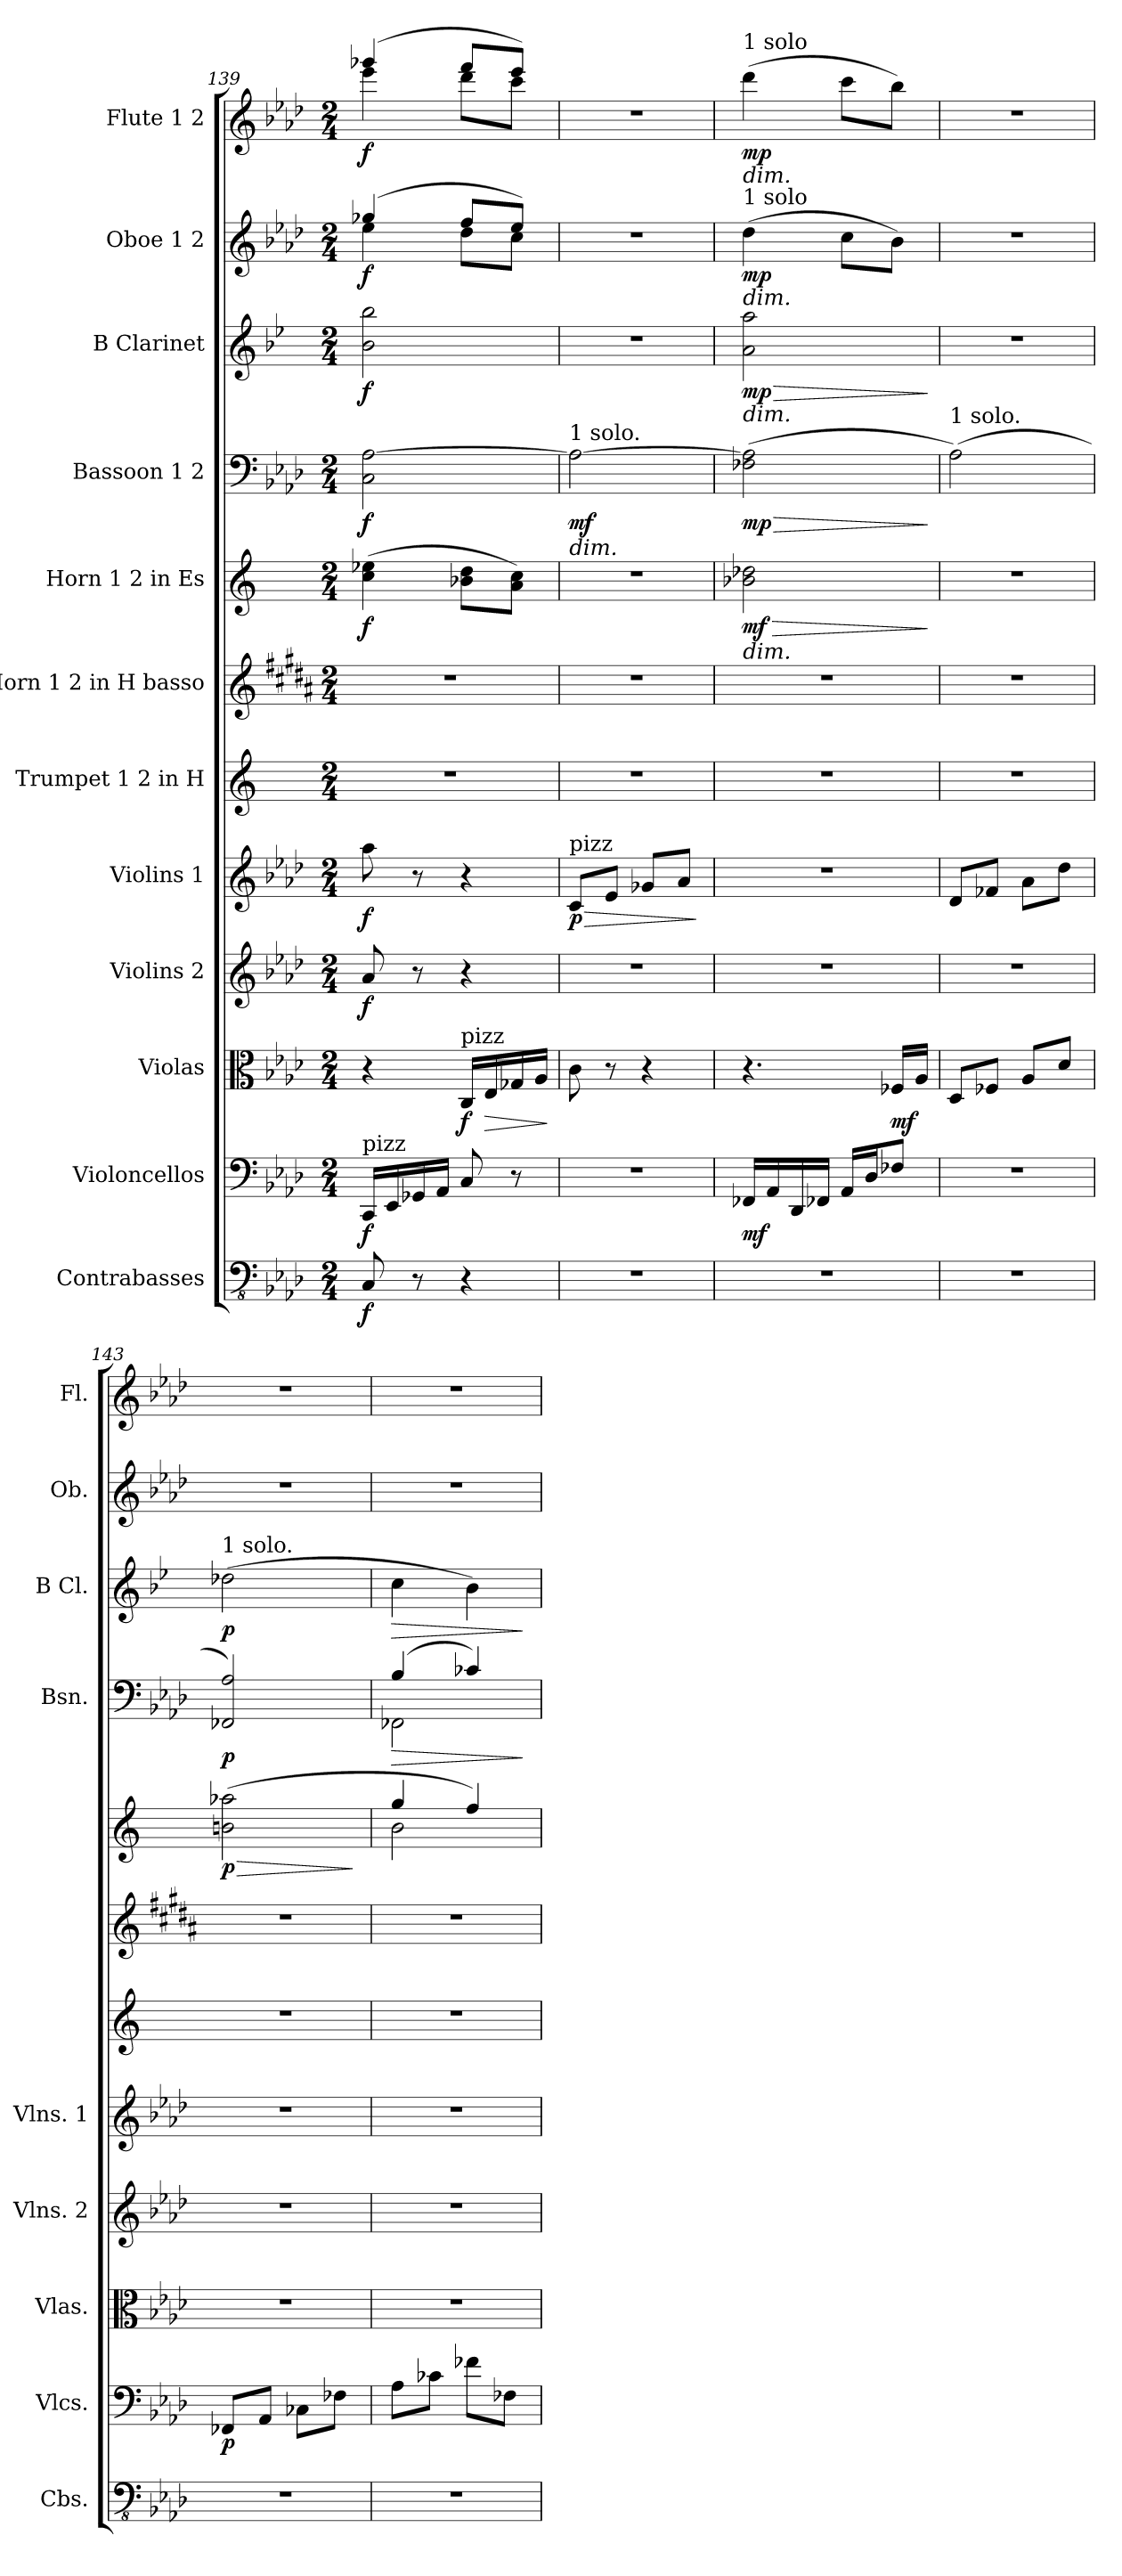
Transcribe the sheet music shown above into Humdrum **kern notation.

**kern	**dynam	**kern	**dynam	**kern	**dynam	**kern	**dynam	**kern	**dynam	**kern	**kern	**kern	**dynam	**kern	**dynam	**kern	**dynam	**kern	**dynam	**kern	**dynam
*part12	*part12	*part11	*part11	*part10	*part10	*part9	*part9	*part8	*part8	*part7	*part6	*part5	*part5	*part4	*part4	*part3	*part3	*part2	*part2	*part1	*part1
*staff12	*staff12	*staff11	*staff11	*staff10	*staff10	*staff9	*staff9	*staff8	*staff8	*staff7	*staff6	*staff5	*staff5	*staff4	*staff4	*staff3	*staff3	*staff2	*staff2	*staff1	*staff1
*I"Contrabasses	*	*I"Violoncellos	*	*I"Violas	*	*I"Violins 2	*	*I"Violins 1	*	*I"Trumpet 1 2 in H	*I"Horn 1  2 in H basso	*I"Horn 1 2 in Es	*	*I"Bassoon 1 2	*	*I"B Clarinet	*	*I"Oboe 1 2	*	*I"Flute 1 2	*
*I'Cbs.	*	*I'Vlcs.	*	*I'Vlas.	*	*I'Vlns. 2	*	*I'Vlns. 1	*	*	*	*	*	*I'Bsn.	*	*I'B Cl.	*	*I'Ob.	*	*I'Fl.	*
*clefFv4	*	*clefF4	*	*clefC3	*	*clefG2	*	*clefG2	*	*clefG2	*clefG2	*clefG2	*	*clefF4	*	*clefG2	*	*clefG2	*	*clefG2	*
*	*	*	*	*	*	*	*	*	*	*ITrd1c1	*ITrd8c13	*ITrd5c9	*	*	*	*ITrd1c2	*	*	*	*	*
*k[b-e-a-d-]	*	*k[b-e-a-d-]	*	*k[b-e-a-d-]	*	*k[b-e-a-d-]	*	*k[b-e-a-d-]	*	*k[f#c#g#d#a#]	*k[f#c#g#d#a#]	*k[b-e-a-]	*	*k[b-e-a-d-]	*	*k[b-e-a-d-]	*	*k[b-e-a-d-]	*	*k[b-e-a-d-]	*
*M2/4	*	*M2/4	*	*M2/4	*	*M2/4	*	*M2/4	*	*M2/4	*M2/4	*M2/4	*	*M2/4	*	*M2/4	*	*M2/4	*	*M2/4	*
=139	=139	=139	=139	=139	=139	=139	=139	=139	=139	=139	=139	=139	=139	=139	=139	=139	=139	=139	=139	=139	=139
*	*	*	*	*	*	*	*	*	*	*	*	*	*	*	*	*	*	*^	*	*^	*
!	!	!LO:TX:a:t=pizz	!	!	!	!	!	!	!	!	!	!	!	!	!	!	!	!	!	!	!	!	!
!	!LO:DY:b	!	!LO:DY:b	!	!	!	!LO:DY:b	!	!LO:DY:b	!	!	!	!LO:DY:b	!	!LO:DY:b	!	!LO:DY:b	!	!	!LO:DY:b	!	!	!LO:DY:b
8CC/	f	16CC/LL	f	4r	.	8a-/	f	8aa-\	f	2r	2r	(>4e-\ 4g-X\	f	2C\ [2A-\	f	2a-\ 2aa-\	f	(>4gg-X/	4ee-\	f	(>4ggg-X/	4eee-\	f
.	.	16EE-/	.	.	.	.	.	.	.	.	.	.	.	.	.	.	.	.	.	.	.	.	.
8r	.	16GG-X/	.	.	.	8r	.	8r	.	.	.	.	.	.	.	.	.	.	.	.	.	.	.
.	.	16AA-/JJ	.	.	.	.	.	.	.	.	.	.	.	.	.	.	.	.	.	.	.	.	.
!	!	!	!	!LO:TX:a:t=pizz	!	!	!	!	!	!	!	!	!	!	!	!	!	!	!	!	!	!	!
!	!	!	!	!	!LO:DY:b	!	!	!	!	!	!	!	!	!	!	!	!	!	!	!	!	!	!
4r	.	8C/	.	16C/LL	f	4r	.	4r	.	.	.	8d-X\ 8f\L	.	.	.	.	.	8ff/L	8dd-\L	.	8fff/L	8ddd-\L	.
!	!	!	!	!	!LO:HP:b	!	!	!	!	!	!	!	!	!	!	!	!	!	!	!	!	!	!
.	.	.	.	16E-/	>	.	.	.	.	.	.	.	.	.	.	.	.	.	.	.	.	.	.
.	.	8r	.	16G-X/	.	.	.	.	.	.	.	8c\ 8e-\J)	.	.	.	.	.	8ee-/J)	8cc\J	.	8eee-/J)	8ccc\J	.
.	.	.	.	16A-/JJ	.	.	.	.	.	.	.	.	.	.	.	.	.	.	.	.	.	.	.
*	*	*	*	*	*	*	*	*	*	*	*	*	*	*	*	*	*	*v	*v	*	*	*	*
*	*	*	*	*	*	*	*	*	*	*	*	*	*	*	*	*	*	*	*	*v	*v	*
.	.	.	.	.	]	.	.	.	.	.	.	.	.	.	.	.	.	.	.	.	.
!!LO:PB:g=z
=140	=140	=140	=140	=140	=140	=140	=140	=140	=140	=140	=140	=140	=140	=140	=140	=140	=140	=140	=140	=140	=140
!	!	!	!	!	!	!	!	!	!	!	!	!	!	!LO:TX:b:i:t=dim.	!	!	!	!	!	!	!
!	!	!	!	!	!	!	!	!	!	!	!	!	!	!LO:TX:a:t=1 solo.	!	!	!	!	!	!	!
!	!	!	!	!	!	!	!	!LO:TX:a:t=pizz	!	!	!	!	!	!	!	!	!	!	!	!	!
!	!	!	!	!	!	!	!	!	!LO:HP:b	!	!	!	!	!	!	!	!	!	!	!	!
!	!	!	!	!	!	!	!	!	!LO:DY:n=1:b	!	!	!	!	!	!LO:DY:b	!	!	!	!	!	!
2r	.	2r	.	8c\	.	2r	.	8c/L	> p	2r	2r	2r	.	2A-\_	mf	2r	.	2r	.	2r	.
.	.	.	.	8r	.	.	.	8e-/J	.	.	.	.	.	.	.	.	.	.	.	.	.
.	.	.	.	4r	.	.	.	8g-X/L	.	.	.	.	.	.	.	.	.	.	.	.	.
.	.	.	.	.	.	.	.	8a-/J	.	.	.	.	.	.	.	.	.	.	.	.	.
.	.	.	.	.	.	.	.	.	]	.	.	.	.	.	.	.	.	.	.	.	.
=141	=141	=141	=141	=141	=141	=141	=141	=141	=141	=141	=141	=141	=141	=141	=141	=141	=141	=141	=141	=141	=141
!	!	!	!	!	!	!	!	!	!	!	!	!	!	!	!	!	!	!	!	!LO:TX:a:t=1 solo	!
!	!	!	!	!	!	!	!	!	!	!	!	!	!	!	!	!	!	!	!	!LO:TX:b:i:t=dim.	!
!	!	!	!	!	!	!	!	!	!	!	!	!	!	!	!	!	!	!LO:TX:a:t=1 solo	!	!	!
!	!	!	!	!	!	!	!	!	!	!	!	!	!	!	!	!	!	!LO:TX:b:i:t=dim.	!	!	!
!	!	!	!	!	!	!	!	!	!	!	!	!	!	!	!	!LO:TX:b:i:t=dim.	!	!	!	!	!
!	!	!	!	!	!	!	!	!	!	!	!	!LO:TX:b:i:t=dim.	!	!	!	!	!	!	!	!	!
!	!	!	!LO:DY:b	!	!	!	!	!	!	!	!	!	!LO:HP:b	!	!LO:HP:b	!	!LO:HP:b	!	!	!	!
!	!	!	!	!	!	!	!	!	!	!	!	!	!LO:DY:n=1:b	!	!LO:DY:n=1:b	!	!LO:DY:n=1:b	!	!LO:DY:b	!	!LO:DY:b
2r	.	16FF-X/LL	mf	4.r	.	2r	.	2r	.	2r	2r	2d-X\ 2f-X\	> mf	(>2F-X\ 2A-\]	> mp	2g\ 2gg\	> mp	(>4dd-\	mp	(>4ddd-\	mp
.	.	16AA-/	.	.	.	.	.	.	.	.	.	.	.	.	.	.	.	.	.	.	.
.	.	16DD-/	.	.	.	.	.	.	.	.	.	.	.	.	.	.	.	.	.	.	.
.	.	16FF-X/JJ	.	.	.	.	.	.	.	.	.	.	.	.	.	.	.	.	.	.	.
.	.	16AA-/LL	.	.	.	.	.	.	.	.	.	.	.	.	.	.	.	8cc\L	.	8ccc\L	.
.	.	16D-/J	.	.	.	.	.	.	.	.	.	.	.	.	.	.	.	.	.	.	.
!	!	!	!	!	!LO:DY:b	!	!	!	!	!	!	!	!	!	!	!	!	!	!	!	!
.	.	8F-X/J	.	16F-X/LL	mf	.	.	.	.	.	.	.	.	.	.	.	.	8b-\J)	.	8bb-\J)	.
.	.	.	.	16A-/JJ	.	.	.	.	.	.	.	.	.	.	.	.	.	.	.	.	.
.	.	.	.	.	.	.	.	.	.	.	.	.	]	.	]	.	]	.	.	.	.
=142	=142	=142	=142	=142	=142	=142	=142	=142	=142	=142	=142	=142	=142	=142	=142	=142	=142	=142	=142	=142	=142
!	!	!	!	!	!	!	!	!	!	!	!	!	!	!LO:TX:a:t=1 solo.	!	!	!	!	!	!	!
2r	.	2r	.	8D-/L	.	2r	.	8d-/L	.	2r	2r	2r	.	(>2A-\)	.	2r	.	2r	.	2r	.
.	.	.	.	8F-X/J	.	.	.	8f-X/J	.	.	.	.	.	.	.	.	.	.	.	.	.
.	.	.	.	8A-/L	.	.	.	8a-\L	.	.	.	.	.	.	.	.	.	.	.	.	.
.	.	.	.	8d-/J	.	.	.	8dd-\J	.	.	.	.	.	.	.	.	.	.	.	.	.
=143	=143	=143	=143	=143	=143	=143	=143	=143	=143	=143	=143	=143	=143	=143	=143	=143	=143	=143	=143	=143	=143
!	!	!	!	!	!	!	!	!	!	!	!	!	!	!	!	!LO:TX:a:t=1 solo.	!	!	!	!	!
!	!	!	!LO:DY:b	!	!	!	!	!	!	!	!	!	!LO:HP:b	!	!	!	!	!	!	!	!
!	!	!	!	!	!	!	!	!	!	!	!	!	!LO:DY:n=1:b	!	!LO:DY:b	!	!LO:DY:b	!	!	!	!
2r	.	8FF-X/L	p	2r	.	2r	.	2r	.	2r	2r	(>2dn\ 2cc-X\	> p	2FF-X/ 2A-/)	p	(>2cc-X\	p	2r	.	2r	.
.	.	8AA-/J	.	.	.	.	.	.	.	.	.	.	.	.	.	.	.	.	.	.	.
.	.	8C-X\L	.	.	.	.	.	.	.	.	.	.	.	.	.	.	.	.	.	.	.
.	.	8F-X\J	.	.	.	.	.	.	.	.	.	.	.	.	.	.	.	.	.	.	.
.	.	.	.	.	.	.	.	.	.	.	.	.	]	.	.	.	.	.	.	.	.
=144	=144	=144	=144	=144	=144	=144	=144	=144	=144	=144	=144	=144	=144	=144	=144	=144	=144	=144	=144	=144	=144
*	*	*	*	*	*	*	*	*	*	*	*	*^	*	*	*	*	*	*	*	*	*
!	!	!	!	!	!	!	!	!	!	!	!	!	!	!	!	!LO:HP:b	!	!LO:HP:b	!	!	!	!
*	*	*	*	*	*	*	*	*	*	*	*	*	*	*	*^	*	*	*	*	*	*	*
2r	.	8A-\L	.	2r	.	2r	.	2r	.	2r	2r	4b-/	2d\	.	(>4B-/	2FF-X\	>	4b-\	>	2r	.	2r	.
.	.	8c-X\J	.	.	.	.	.	.	.	.	.	.	.	.	.	.	.	.	.	.	.	.	.
.	.	8f-X\L	.	.	.	.	.	.	.	.	.	4a-/)	.	.	4c-X/)	.	.	4a-\)	.	.	.	.	.
.	.	8F-X\J	.	.	.	.	.	.	.	.	.	.	.	.	.	.	.	.	.	.	.	.	.
*	*	*	*	*	*	*	*	*	*	*	*	*v	*v	*	*	*	*	*	*	*	*	*	*
*	*	*	*	*	*	*	*	*	*	*	*	*	*	*v	*v	*	*	*	*	*	*	*
.	.	.	.	.	.	.	.	.	.	.	.	.	.	.	]	.	]	.	.	.	.
=	=	=	=	=	=	=	=	=	=	=	=	=	=	=	=	=	=	=	=	=	=
*-	*-	*-	*-	*-	*-	*-	*-	*-	*-	*-	*-	*-	*-	*-	*-	*-	*-	*-	*-	*-	*-
